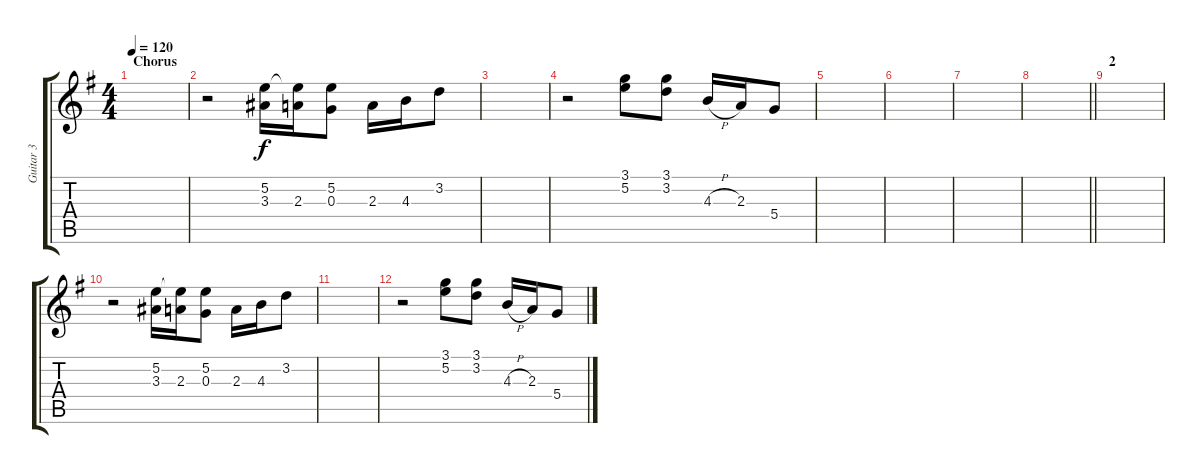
\track ("Guitar 3" "Guitar 3") {instrument overdrivenguitar}
\staff {score tabs}
\tuning (E4 B3 G3 D3 A2 E2) {hide}
\ts (4 4)
\section ("" "Chorus")
\tempo 120
\clef g2
\ks g
|
r.2 (5.2 3.3).16 (5.2{t} 2.3).16 (5.2 0.3).8 2.3.16 4.3.16 3.2.8 |
|
r.2 (3.1 5.2).8 (3.1 3.2).8 4.3{h}.16 2.3.16 5.4.8 |
|
|
|
\barLineRight lightlight
|
\section ("" "2")
|
r.2 (5.2 3.3).16 (5.2{t} 2.3).16 (5.2 0.3).8 2.3.16 4.3.16 3.2.8 |
|
r.2 (3.1 5.2).8 (3.1 3.2).8 4.3{h}.16 2.3.16 5.4.8
